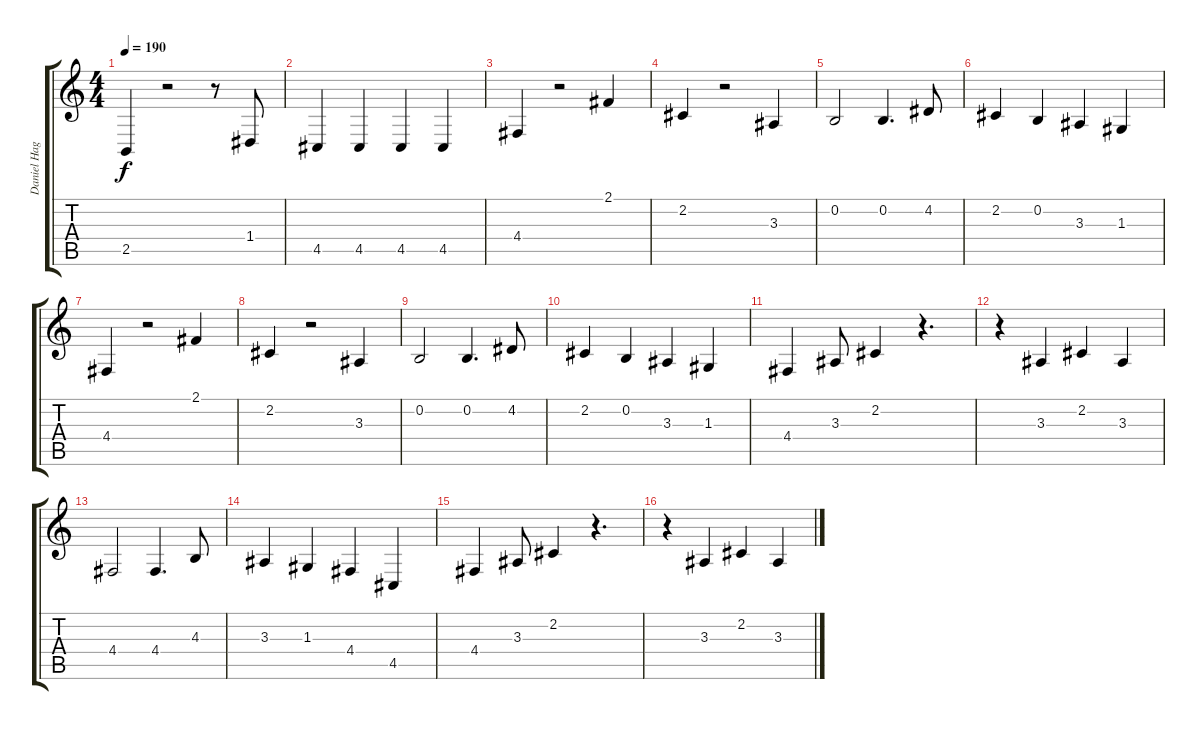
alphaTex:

\track ("Daniel Haggis (Low Vocals)" "Daniel Hag") {instrument acousticgrandpiano}
\staff {score tabs}
\tuning (E4 B3 G3 D3 A2 E2) {hide}
\ts (4 4)
\tempo 190
\clef g2
\ks c
2.5.4{dy f} r.2 r.8 1.4.8 |
4.5.4 4.5.4 4.5.4 4.5.4 |
4.4.4 r.2 2.1.4 |
2.2.4 r.2 3.3.4 |
0.2.2 0.2.4{d} 4.2.8 |
2.2.4 0.2.4 3.3.4 1.3.4 |
4.4.4 r.2 2.1.4 |
2.2.4 r.2 3.3.4 |
0.2.2 0.2.4{d} 4.2.8 |
2.2.4 0.2.4 3.3.4 1.3.4 |
4.4.4 3.3.8 2.2.4 r.4{d} |
r.4 3.3.4 2.2.4 3.3.4 |
4.4.2 4.4.4{d} 4.3.8 |
3.3.4 1.3.4 4.4.4 4.5.4 |
4.4.4 3.3.8 2.2.4 r.4{d} |
r.4 3.3.4 2.2.4 3.3.4
